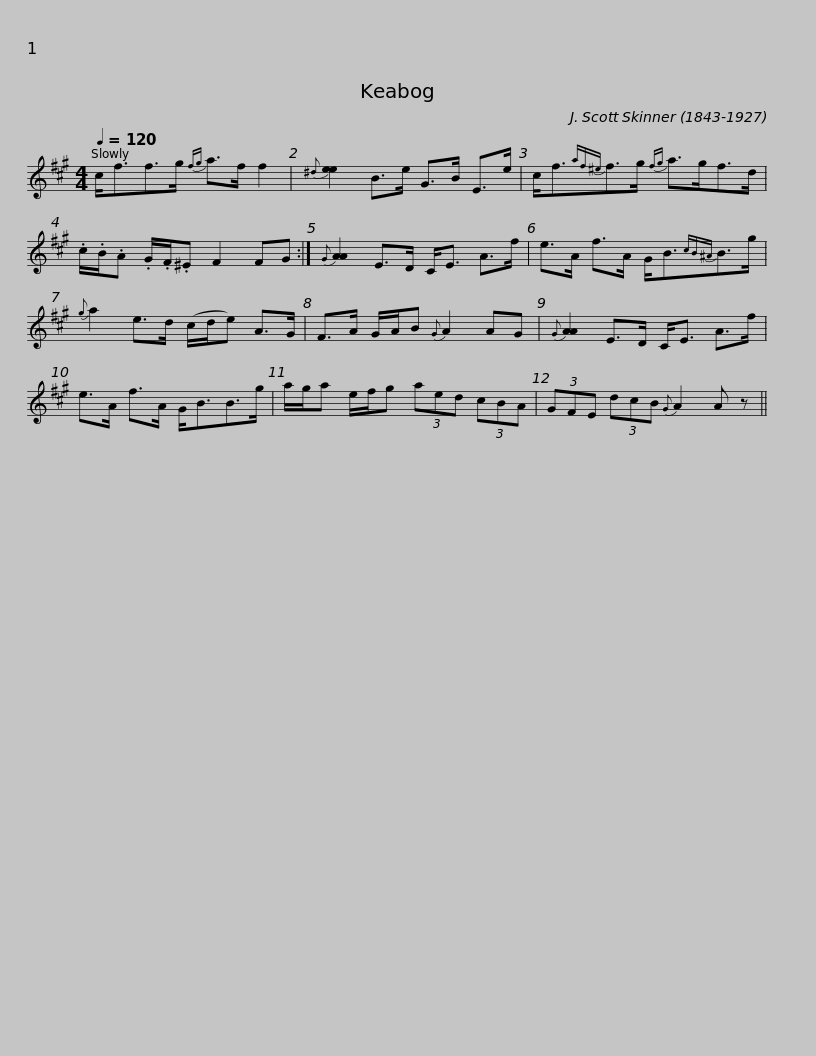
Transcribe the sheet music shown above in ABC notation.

X:1
L:1/8
Q:1/4=120
M:4/4
I:linebreak $
K:A
V:1 treble
V:1
 c<ff>g{fg} a>f f2 |{^d} [ee]2 B>e G>B E>e | c<f{af^e}f>g{fg} a>gf>d | .c/.B/.A .G/.F/.^E F2 FG :|${G} [AA]2 E>D C<E A>f | %5
 e>A f>A G<B{cB^A}B>g |{g} a2 e>d (c/d/e) A>G | F>A G/A/B{G} A2 AG |${G} [AA]2 E>D C<E A>f | e>A f>A G<BB>g | %10
 a/g/a e/f/g (3aed (3cBA | (3GFE (3dcB{G} A2 A z || %12
